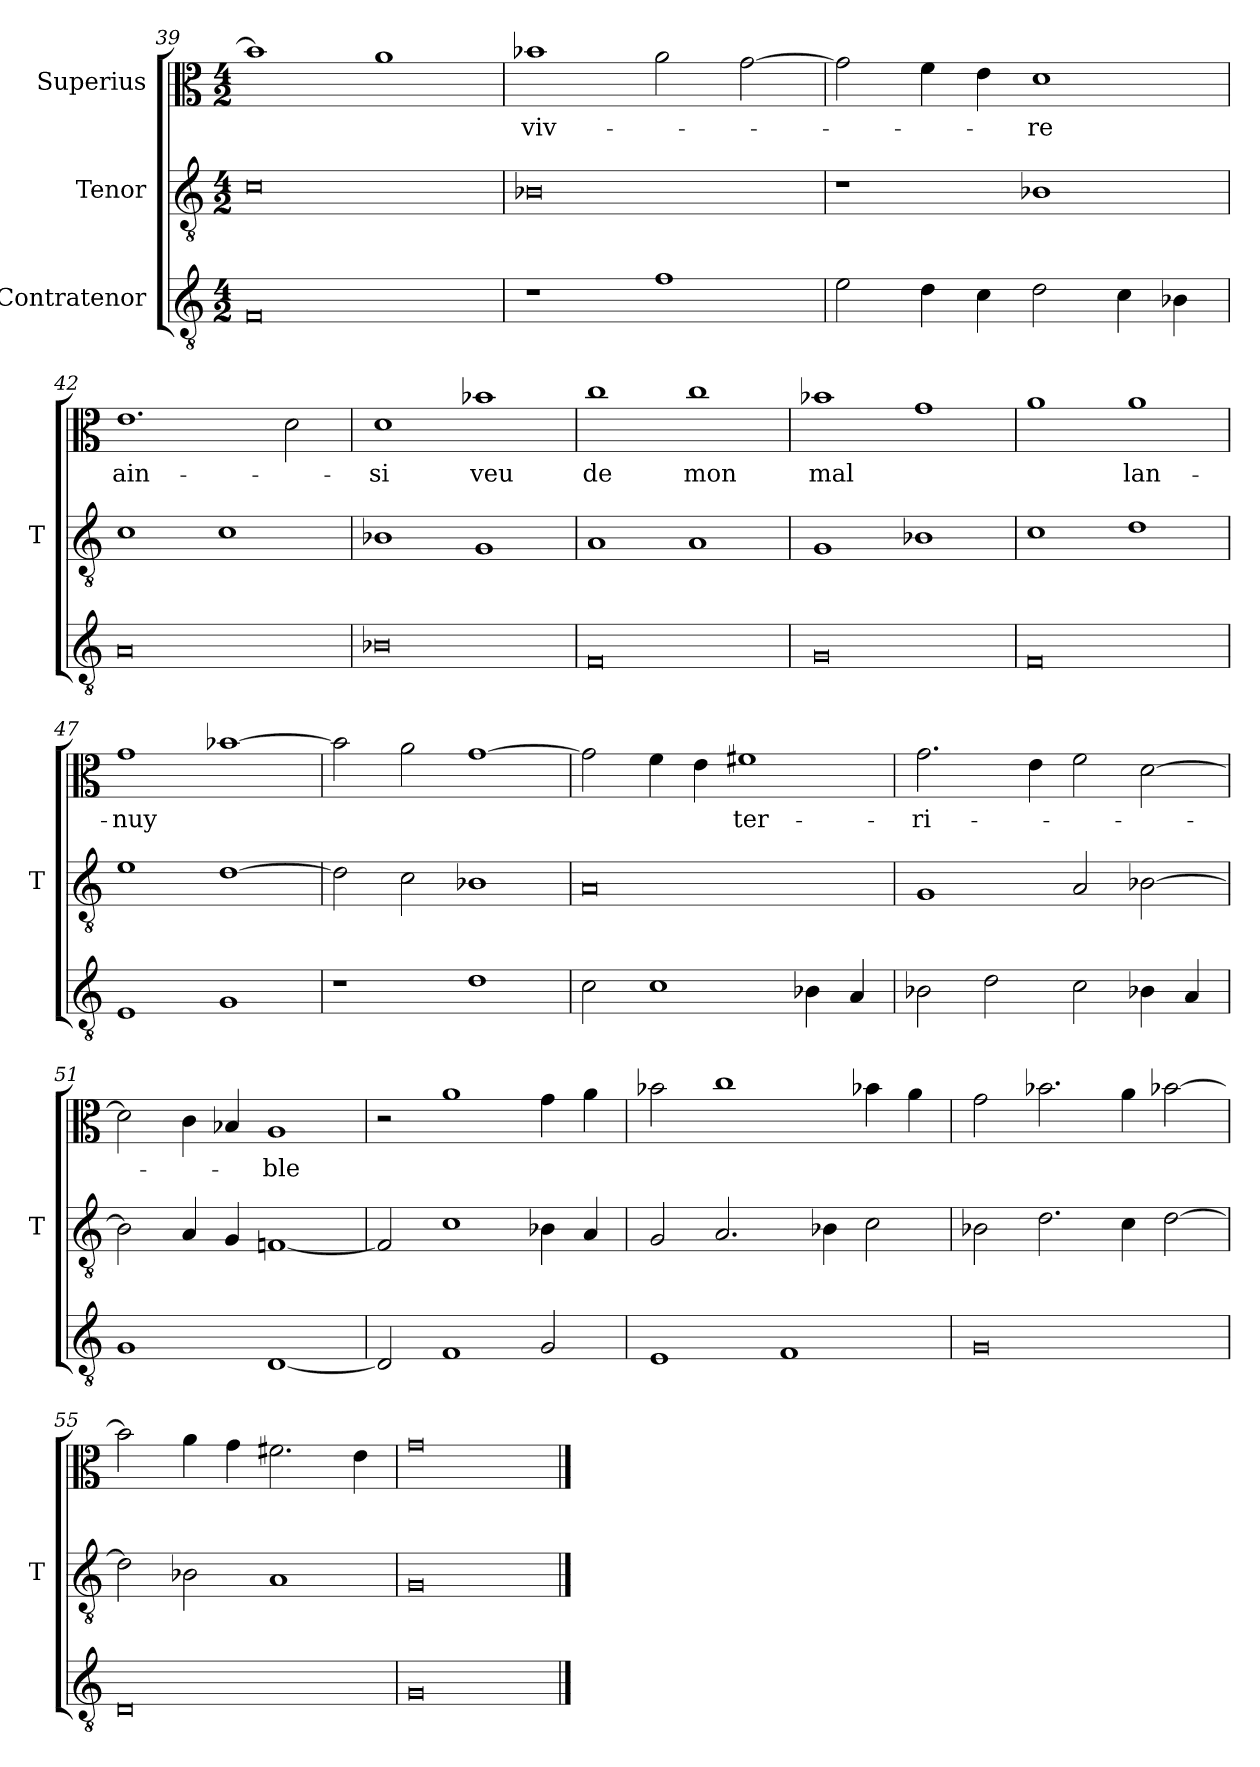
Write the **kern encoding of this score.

**kern	**kern	**kern	**text
*part3	*part2	*part1	*part1
*staff3	*staff2	*staff1	*staff1
*I"Contratenor	*I"Tenor	*I"Superius	*
*	*I'T	*	*
*clefGv2	*clefGv2	*clefC3	*
*M4/2	*M4/2	*M4/2	*
=39	=39	=39	=39
0F	0c	1b-]	.
.	.	1a	.
=40	=40	=40	=40
1r	0B-X	1b-X	viv-
1f	.	2a	.
.	.	[2g	.
=41	=41	=41	=41
2e	1r	2g]	.
4d	.	4f	.
4c	.	4e	.
2d	1B-X	1d	-re
4c	.	.	.
4B-X	.	.	.
=42	=42	=42	=42
0A	1c	1.e	ain-
.	1c	.	.
.	.	2d	.
=43	=43	=43	=43
0B-X	1B-X	1d	-si
.	1G	1b-X	-veu
=44	=44	=44	=44
0F	1A	1cc	-de
.	1A	1cc	-mon
=45	=45	=45	=45
0G	1G	1b-X	-mal
.	1B-X	1g	.
=46	=46	=46	=46
0F	1c	1a	.
.	1d	1a	lan-
=47	=47	=47	=47
1E	1e	1g	-nuy
1G	[1d	[1b-X	.
=48	=48	=48	=48
1r	2d]	2b-]	.
.	2c	2a	.
1d	1B-X	[1g	.
=49	=49	=49	=49
2c	0A	2g]	.
1c	.	4f	.
.	.	4e	.
.	.	1f#X	ter-
4B-X	.	.	.
4A	.	.	.
=50	=50	=50	=50
2B-X	1G	2.g	-ri-
2d	.	.	.
.	.	4e	.
2c	2A	2f	.
4B-X	[2B-X	[2d	.
4A	.	.	.
=51	=51	=51	=51
1G	2B-]	2d]	.
.	4A	4c	.
.	4G	4B-X	.
[1D	[1Fn	1A	-ble
=52	=52	=52	=52
2D]	2F]	2r	.
1F	1c	1a	.
2G	4B-X	4g	.
.	4A	4a	.
=53	=53	=53	=53
1E	2G	2b-X	.
.	2.A	1cc	.
1F	.	.	.
.	4B-X	.	.
.	2c	4b-X	.
.	.	4a	.
=54	=54	=54	=54
0G	2B-X	2g	.
.	2.d	2.b-X	.
.	4c	4a	.
.	[2d	[2b-X	.
=55	=55	=55	=55
0D	2d]	2b-]	.
.	2B-X	4a	.
.	.	4g	.
.	1A	2.f#X	.
.	.	4e	.
=56	=56	=56	=56
0G	0G	0g	.
==	==	==	==
*-	*-	*-	*-
